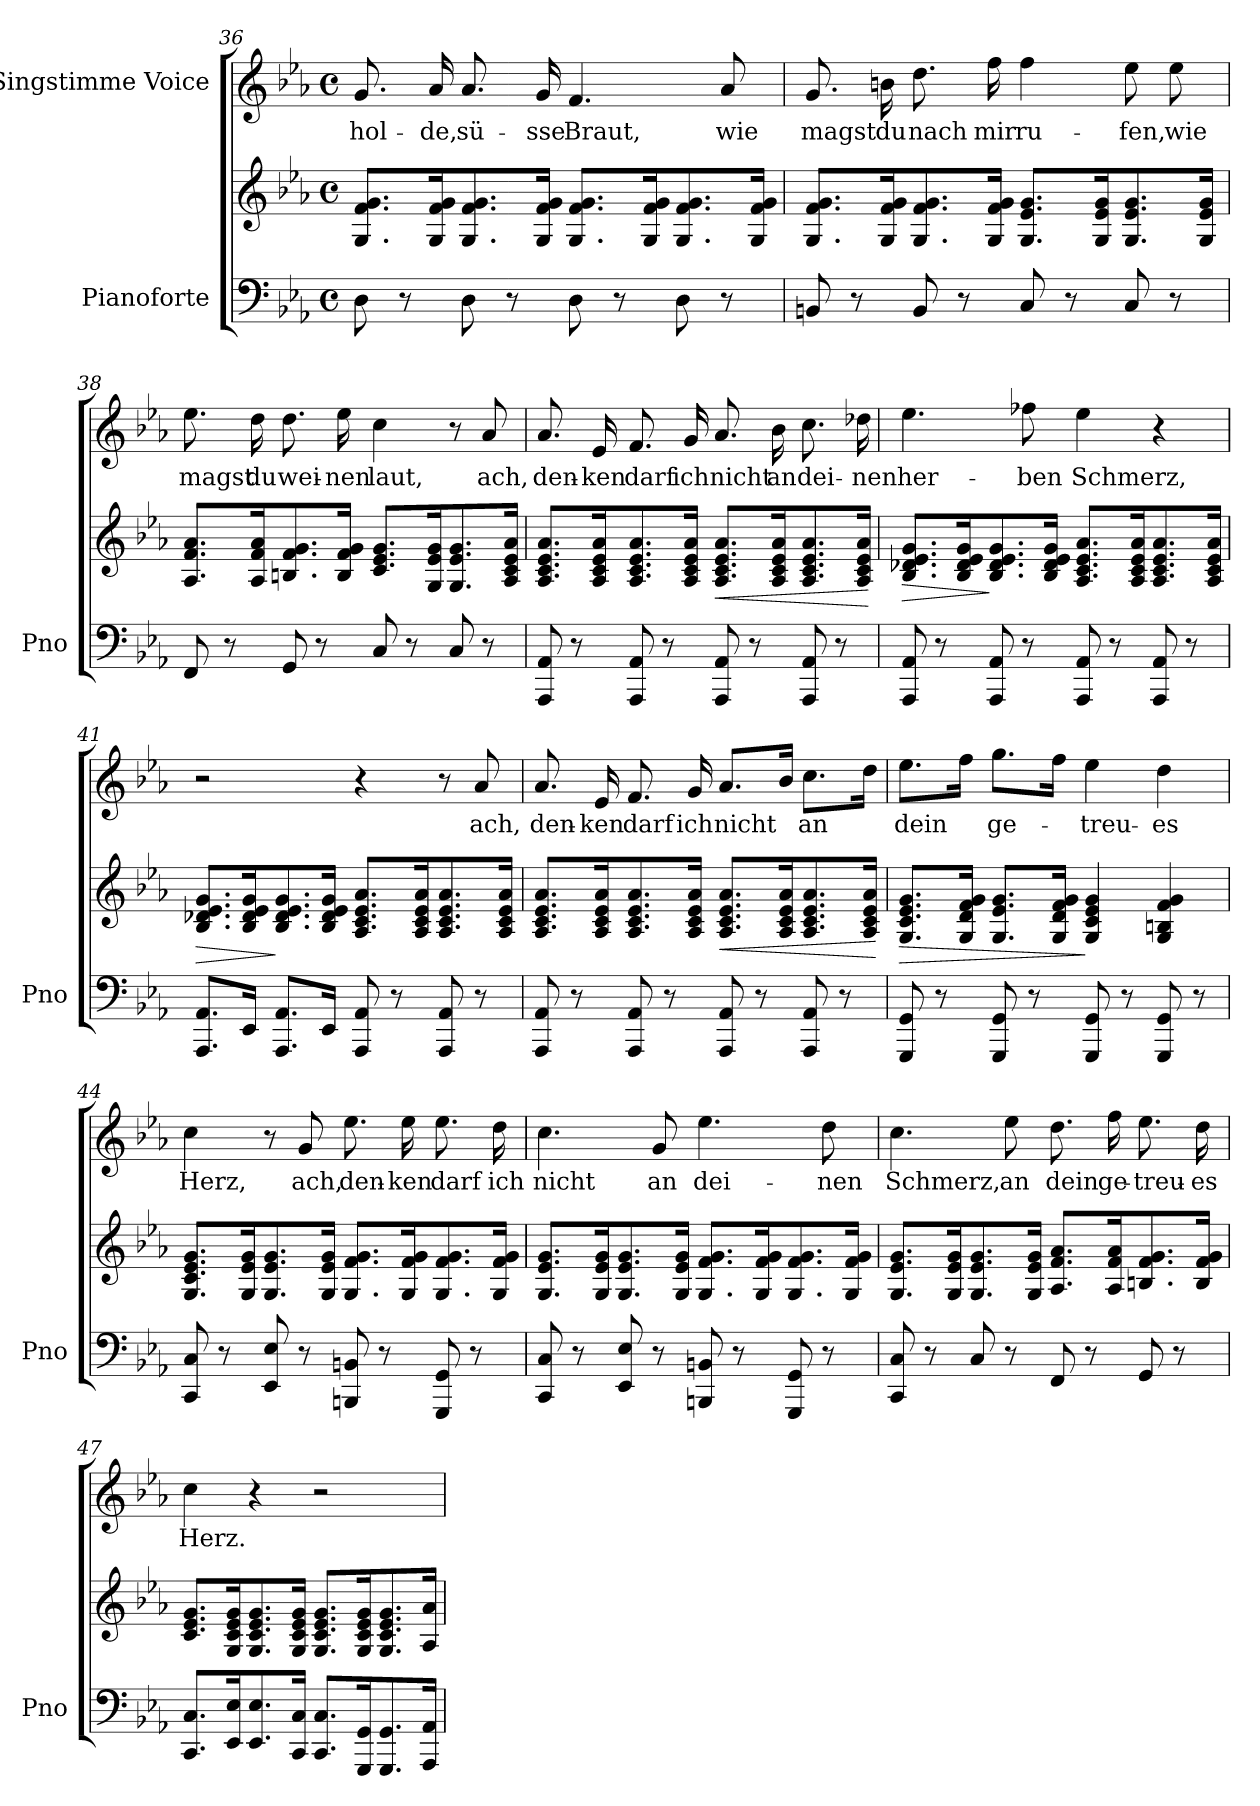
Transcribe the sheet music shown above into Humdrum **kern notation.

**kern	**kern	**dynam	**kern	**text
*part2	*part2	*part2	*part1	*part1
*staff3	*staff2	*staff2/3	*staff1	*staff1
*I"Pianoforte	*	*	*I"Singstimme Voice	*
*I'Pno	*	*	*	*
*clefF4	*clefG2	*	*clefG2	*
*k[b-e-a-]	*k[b-e-a-]	*	*k[b-e-a-]	*
*M4/4	*M4/4	*	*M4/4	*
*met(c)	*met(c)	*	*met(c)	*
=36	=36	=36	=36	=36
8D\	8.G/ 8.f/ 8.g/L	.	8.g/	hol-
8r	.	.	.	.
.	16G/ 16f/ 16g/K	.	16a-/	-de,
8D\	8.G/ 8.f/ 8.g/	.	8.a-/	sü-
8r	.	.	.	.
.	16G/ 16f/ 16g/Jk	.	16g/	-sse
8D\	8.G/ 8.f/ 8.g/L	.	4.f/	Braut,
8r	.	.	.	.
.	16G/ 16f/ 16g/K	.	.	.
8D\	8.G/ 8.f/ 8.g/	.	.	.
8r	.	.	8a-/	wie
.	16G/ 16f/ 16g/Jk	.	.	.
=37	=37	=37	=37	=37
8BBn/	8.G/ 8.f/ 8.g/L	.	8.g/	magst
8r	.	.	.	.
.	16G/ 16f/ 16g/K	.	16bn\	du
8BB/	8.G/ 8.f/ 8.g/	.	8.dd\	nach
8r	.	.	.	.
.	16G/ 16f/ 16g/Jk	.	16ff\	mir
8C/	8.G/ 8.e-/ 8.g/L	.	4ff\	ru-
8r	.	.	.	.
.	16G/ 16e-/ 16g/K	.	.	.
8C/	8.G/ 8.e-/ 8.g/	.	8ee-\	-fen,
8r	.	.	8ee-\	wie
.	16G/ 16e-/ 16g/Jk	.	.	.
=38	=38	=38	=38	=38
8FF/	8.A-/ 8.f/ 8.a-/L	.	8.ee-\	magst
8r	.	.	.	.
.	16A-/ 16f/ 16a-/K	.	16dd\	du
8GG/	8.Bn/ 8.f/ 8.g/	.	8.dd\	wei-
8r	.	.	.	.
.	16B/ 16f/ 16g/Jk	.	16ee-\	-nen
8C/	8.c/ 8.e-/ 8.g/L	.	4cc\	laut,
8r	.	.	.	.
.	16G/ 16e-/ 16g/K	.	.	.
8C/	8.G/ 8.e-/ 8.g/	.	8r	.
8r	.	.	8a-/	ach,
.	16A-/ 16c/ 16e-/ 16a-/Jk	.	.	.
=39	=39	=39	=39	=39
8AAA-/ 8AA-/	8.A-/ 8.c/ 8.e-/ 8.a-/L	.	8.a-/	den-
8r	.	.	.	.
.	16A-/ 16c/ 16e-/ 16a-/K	.	16e-/	-ken
8AAA-/ 8AA-/	8.A-/ 8.c/ 8.e-/ 8.a-/	.	8.f/	darf
8r	.	.	.	.
.	16A-/ 16c/ 16e-/ 16a-/Jk	.	16g/	ich
!	!	!LO:HP:b	!	!
8AAA-/ 8AA-/	8.A-/ 8.c/ 8.e-/ 8.a-/L	<	8.a-/	nicht
8r	.	.	.	.
.	16A-/ 16c/ 16e-/ 16a-/K	.	16b-\	an
8AAA-/ 8AA-/	8.A-/ 8.c/ 8.e-/ 8.a-/	.	8.cc\	dei-
8r	.	.	.	.
.	16A-/ 16c/ 16e-/ 16a-/Jk	.	16dd-X\	-nen
.	.	[	.	.
=40	=40	=40	=40	=40
!	!	!LO:HP:b	!	!
8AAA-/ 8AA-/	8.B-/ 8.d-X/ 8.e-/ 8.g/L	>	4.ee-\	her-
8r	.	.	.	.
.	16B-/ 16d-/ 16e-/ 16g/K	.	.	.
8AAA-/ 8AA-/	8.B-/ 8.d-/ 8.e-/ 8.g/	]	.	.
8r	.	.	8ff-X\	-ben
.	16B-/ 16d-/ 16e-/ 16g/Jk	.	.	.
8AAA-/ 8AA-/	8.A-/ 8.c/ 8.e-/ 8.a-/L	.	4ee-\	Schmerz,
8r	.	.	.	.
.	16A-/ 16c/ 16e-/ 16a-/K	.	.	.
8AAA-/ 8AA-/	8.A-/ 8.c/ 8.e-/ 8.a-/	.	4r	.
8r	.	.	.	.
.	16A-/ 16c/ 16e-/ 16a-/Jk	.	.	.
=41	=41	=41	=41	=41
!	!	!LO:HP:b	!	!
8.AAA-/ 8.AA-/L	8.B-/ 8.d-X/ 8.e-/ 8.g/L	>	2r	.
16EE-/Jk	16B-/ 16d-/ 16e-/ 16g/K	.	.	.
8.AAA-/ 8.AA-/L	8.B-/ 8.d-/ 8.e-/ 8.g/	]	.	.
16EE-/Jk	16B-/ 16d-/ 16e-/ 16g/Jk	.	.	.
8AAA-/ 8AA-/	8.A-/ 8.c/ 8.e-/ 8.a-/L	.	4r	.
8r	.	.	.	.
.	16A-/ 16c/ 16e-/ 16a-/K	.	.	.
8AAA-/ 8AA-/	8.A-/ 8.c/ 8.e-/ 8.a-/	.	8r	.
8r	.	.	8a-/	ach,
.	16A-/ 16c/ 16e-/ 16a-/Jk	.	.	.
=42	=42	=42	=42	=42
8AAA-/ 8AA-/	8.A-/ 8.c/ 8.e-/ 8.a-/L	.	8.a-/	den-
8r	.	.	.	.
.	16A-/ 16c/ 16e-/ 16a-/K	.	16e-/	-ken
8AAA-/ 8AA-/	8.A-/ 8.c/ 8.e-/ 8.a-/	.	8.f/	darf
8r	.	.	.	.
.	16A-/ 16c/ 16e-/ 16a-/Jk	.	16g/	ich
!	!	!LO:HP:b	!	!
8AAA-/ 8AA-/	8.A-/ 8.c/ 8.e-/ 8.a-/L	<	8.a-/L	nicht
8r	.	.	.	.
.	16A-/ 16c/ 16e-/ 16a-/K	.	16b-/Jk	.
8AAA-/ 8AA-/	8.A-/ 8.c/ 8.e-/ 8.a-/	.	8.cc\L	an
8r	.	.	.	.
.	16A-/ 16c/ 16e-/ 16a-/Jk	.	16dd\Jk	.
.	.	[	.	.
=43	=43	=43	=43	=43
!	!	!LO:HP:b	!	!
8GGG/ 8GG/	8.G/ 8.c/ 8.e-/ 8.g/L	>	8.ee-\L	dein
8r	.	.	.	.
.	16G/ 16d/ 16f/ 16g/Jk	.	16ff\Jk	.
8GGG/ 8GG/	8.G/ 8.e-/ 8.g/L	.	8.gg\L	ge-
8r	.	.	.	.
.	16G/ 16d/ 16f/ 16g/Jk	.	16ff\Jk	.
8GGG/ 8GG/	4G/ 4c/ 4e-/ 4g/	]	4ee-\	-treu-
8r	.	.	.	.
8GGG/ 8GG/	4G/ 4Bn/ 4f/ 4g/	.	4dd\	-es
8r	.	.	.	.
=44	=44	=44	=44	=44
8CC/ 8C/	8.G/ 8.c/ 8.e-/ 8.g/L	.	4cc\	Herz,
8r	.	.	.	.
.	16G/ 16e-/ 16g/K	.	.	.
8EE-/ 8E-/	8.G/ 8.e-/ 8.g/	.	8r	.
8r	.	.	8g/	ach,
.	16G/ 16e-/ 16g/Jk	.	.	.
8BBBn/ 8BBn/	8.G/ 8.f/ 8.g/L	.	8.ee-\	den-
8r	.	.	.	.
.	16G/ 16f/ 16g/K	.	16ee-\	-ken
8GGG/ 8GG/	8.G/ 8.f/ 8.g/	.	8.ee-\	darf
8r	.	.	.	.
.	16G/ 16f/ 16g/Jk	.	16dd\	ich
=45	=45	=45	=45	=45
8CC/ 8C/	8.G/ 8.e-/ 8.g/L	.	4.cc\	nicht
8r	.	.	.	.
.	16G/ 16e-/ 16g/K	.	.	.
8EE-/ 8E-/	8.G/ 8.e-/ 8.g/	.	.	.
8r	.	.	8g/	an
.	16G/ 16e-/ 16g/Jk	.	.	.
8BBBn/ 8BBn/	8.G/ 8.f/ 8.g/L	.	4.ee-\	dei-
8r	.	.	.	.
.	16G/ 16f/ 16g/K	.	.	.
8GGG/ 8GG/	8.G/ 8.f/ 8.g/	.	.	.
8r	.	.	8dd\	-nen
.	16G/ 16f/ 16g/Jk	.	.	.
=46	=46	=46	=46	=46
8CC/ 8C/	8.G/ 8.e-/ 8.g/L	.	4.cc\	Schmerz,
8r	.	.	.	.
.	16G/ 16e-/ 16g/K	.	.	.
8C/	8.G/ 8.e-/ 8.g/	.	.	.
8r	.	.	8ee-\	an
.	16G/ 16e-/ 16g/Jk	.	.	.
8FF/	8.A-/ 8.f/ 8.a-/L	.	8.dd\	dein
8r	.	.	.	.
.	16A-/ 16f/ 16a-/K	.	16ff\	ge-
8GG/	8.Bn/ 8.f/ 8.g/	.	8.ee-\	-treu-
8r	.	.	.	.
.	16B/ 16f/ 16g/Jk	.	16dd\	-es
=47	=47	=47	=47	=47
8.CC/ 8.C/L	8.c/ 8.e-/ 8.g/L	.	4cc\	Herz.
16EE-/ 16E-/K	16G/ 16c/ 16e-/ 16g/K	.	.	.
8.EE-/ 8.E-/	8.G/ 8.c/ 8.e-/ 8.g/	.	4r	.
16CC/ 16C/Jk	16G/ 16c/ 16e-/ 16g/Jk	.	.	.
8.CC/ 8.C/L	8.G/ 8.c/ 8.e-/ 8.g/L	.	2r	.
16GGG/ 16GG/K	16G/ 16c/ 16e-/ 16g/K	.	.	.
8.GGG/ 8.GG/	8.G/ 8.c/ 8.e-/ 8.g/	.	.	.
16AAA-/ 16AA-/Jk	16A-/ 16a-/Jk	.	.	.
=	=	=	=	=
*-	*-	*-	*-	*-
